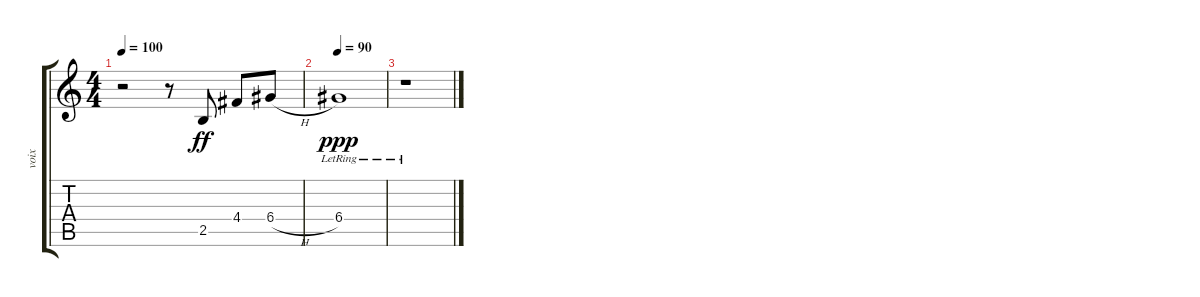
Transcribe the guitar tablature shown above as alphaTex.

\track ("voix" "voix") {instrument celesta}
\staff {score tabs}
\tuning (E5 B4 G4 D4 A3 E3) {hide}
\ts (4 4)
\tempo 100
\clef g2
\ks c
r.2{dy mp} r.8 2.5.8{dy ff} 4.4.8 6.4{h}.8 |
\tempo 90
6.4{lr}.1{dy ppp} |
r.1
